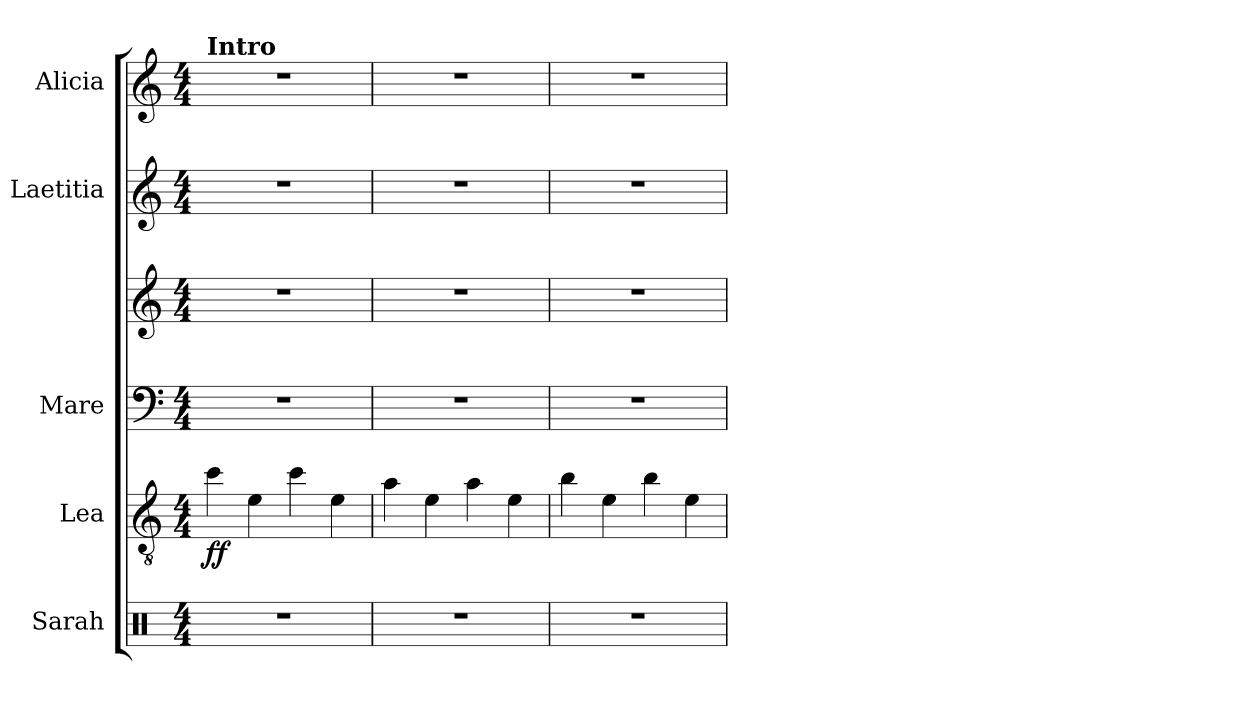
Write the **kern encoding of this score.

**kern	**kern	**dynam	**kern	**kern	**kern	**kern
*part5	*part4	*part4	*part3	*part3	*part2	*part1
*staff6	*staff5	*staff5	*staff4	*staff3	*staff2	*staff1
*I"Sarah	*I"Lea	*	*I"Mare	*	*I"Laetitia	*I"Alicia
*	*I'Lea	*	*I'Mare	*	*I'Laeti	*I'Alicia
*clefX	*clefGv2	*	*clefF4	*clefG2	*clefG2	*clefG2
*k[]	*k[]	*	*k[]	*k[]	*k[]	*k[]
*M4/4	*M4/4	*	*M4/4	*M4/4	*M4/4	*M4/4
*MM180	*MM180	*	*MM180	*MM180	*MM180	*MM180
=1	=1	=1	=1	=1	=1	=1
!	!	!	!	!	!	!LO:TX:a:B:t=Intro
!	!	!LO:DY:b	!	!	!	!
1r	4cc\	ff	1r	1r	1r	1r
.	4e\	.	.	.	.	.
.	4cc\	.	.	.	.	.
.	4e\	.	.	.	.	.
=2	=2	=2	=2	=2	=2	=2
1r	4a\	.	1r	1r	1r	1r
.	4e\	.	.	.	.	.
.	4a\	.	.	.	.	.
.	4e\	.	.	.	.	.
=3	=3	=3	=3	=3	=3	=3
1r	4b\	.	1r	1r	1r	1r
.	4e\	.	.	.	.	.
.	4b\	.	.	.	.	.
.	4e\	.	.	.	.	.
=	=	=	=	=	=	=
*-	*-	*-	*-	*-	*-	*-
